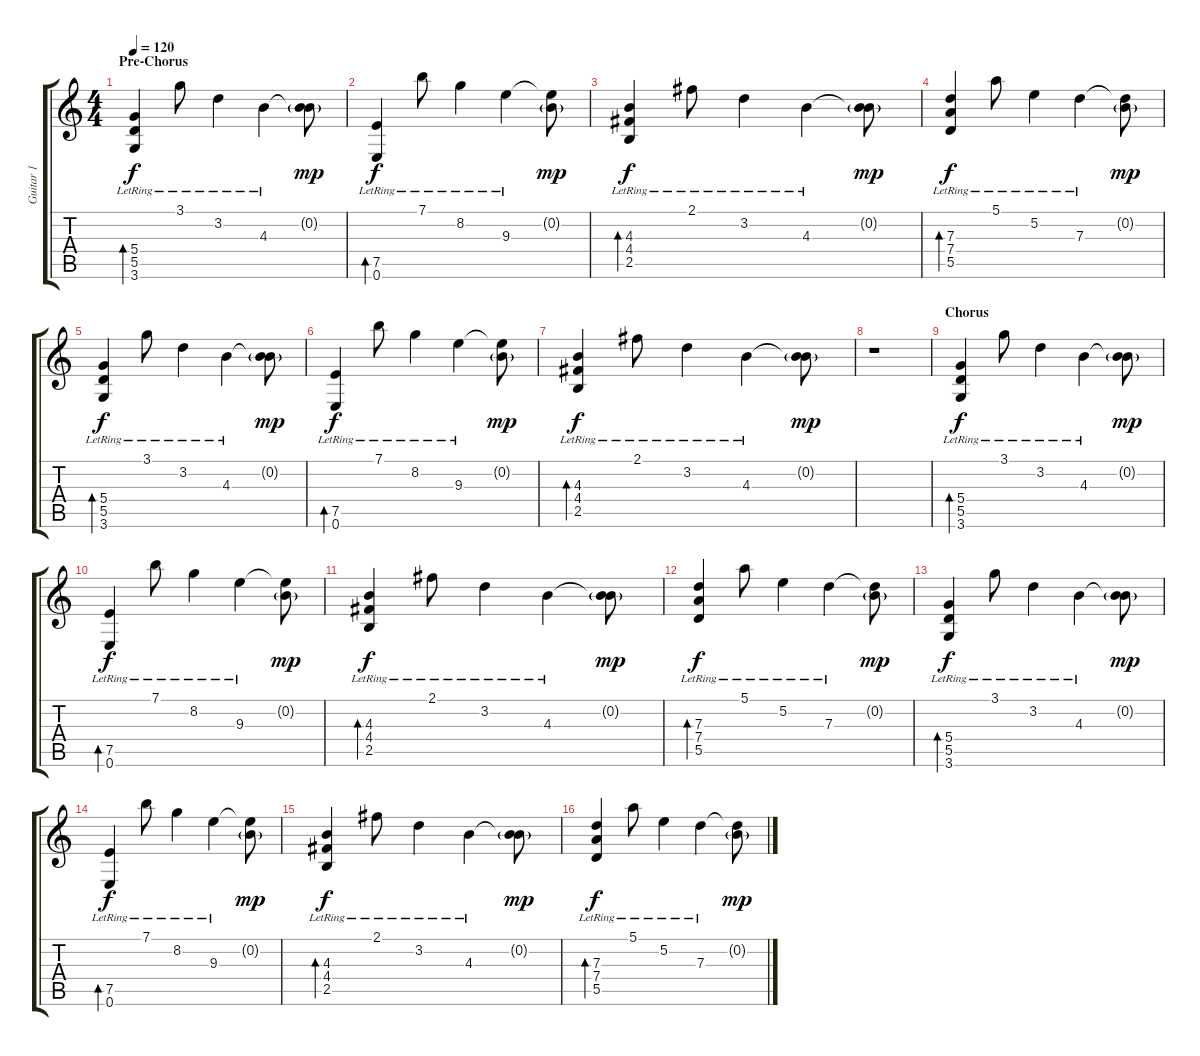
\track ("Guitar 1" "Guitar 1") {instrument electricguitarclean}
\staff {score tabs}
\tuning (E4 B3 G3 D3 A2 E2) {hide}
\ts (4 4)
\section ("" "Pre-Chorus")
\tempo 120
\clef g2
\ks c
(5.4{lr} 5.5{lr} 3.6{lr}).4{bd 240 dy f} 3.1{lr}.8 3.2{lr}.4 4.3{lr}.4 (0.2{g} 4.3{t}).8{dy mp} |
(7.5{lr} 0.6{lr}).4{bd 240 dy f} 7.1{lr}.8 8.2{lr}.4 9.3{lr}.4 (0.2{g} 9.3{t}).8{dy mp} |
(4.3{lr} 4.4{lr} 2.5{lr}).4{bd 240 dy f} 2.1{lr}.8 3.2{lr}.4 4.3{lr}.4 (0.2{g} 4.3{t}).8{dy mp} |
(7.3{lr} 7.4{lr} 5.5{lr}).4{bd 240 dy f} 5.1{lr}.8 5.2{lr}.4 7.3{lr}.4 (0.2{g} 7.3{t}).8{dy mp} |
(5.4{lr} 5.5{lr} 3.6{lr}).4{bd 240 dy f} 3.1{lr}.8 3.2{lr}.4 4.3{lr}.4 (0.2{g} 4.3{t}).8{dy mp} |
(7.5{lr} 0.6{lr}).4{bd 240 dy f} 7.1{lr}.8 8.2{lr}.4 9.3{lr}.4 (0.2{g} 9.3{t}).8{dy mp} |
(4.3{lr} 4.4{lr} 2.5{lr}).4{bd 240 dy f} 2.1{lr}.8 3.2{lr}.4 4.3{lr}.4 (0.2{g} 4.3{t}).8{dy mp} |
r.1 |
\section ("" "Chorus")
(5.4{lr} 5.5{lr} 3.6{lr}).4{bd 240 dy f} 3.1{lr}.8 3.2{lr}.4 4.3{lr}.4 (0.2{g} 4.3{t}).8{dy mp} |
(7.5{lr} 0.6{lr}).4{bd 240 dy f} 7.1{lr}.8 8.2{lr}.4 9.3{lr}.4 (0.2{g} 9.3{t}).8{dy mp} |
(4.3{lr} 4.4{lr} 2.5{lr}).4{bd 240 dy f} 2.1{lr}.8 3.2{lr}.4 4.3{lr}.4 (0.2{g} 4.3{t}).8{dy mp} |
(7.3{lr} 7.4{lr} 5.5{lr}).4{bd 240 dy f} 5.1{lr}.8 5.2{lr}.4 7.3{lr}.4 (0.2{g} 7.3{t}).8{dy mp} |
(5.4{lr} 5.5{lr} 3.6{lr}).4{bd 240 dy f} 3.1{lr}.8 3.2{lr}.4 4.3{lr}.4 (0.2{g} 4.3{t}).8{dy mp} |
(7.5{lr} 0.6{lr}).4{bd 240 dy f} 7.1{lr}.8 8.2{lr}.4 9.3{lr}.4 (0.2{g} 9.3{t}).8{dy mp} |
(4.3{lr} 4.4{lr} 2.5{lr}).4{bd 240 dy f} 2.1{lr}.8 3.2{lr}.4 4.3{lr}.4 (0.2{g} 4.3{t}).8{dy mp} |
(7.3{lr} 7.4{lr} 5.5{lr}).4{bd 240 dy f} 5.1{lr}.8 5.2{lr}.4 7.3{lr}.4 (0.2{g} 7.3{t}).8{dy mp}
